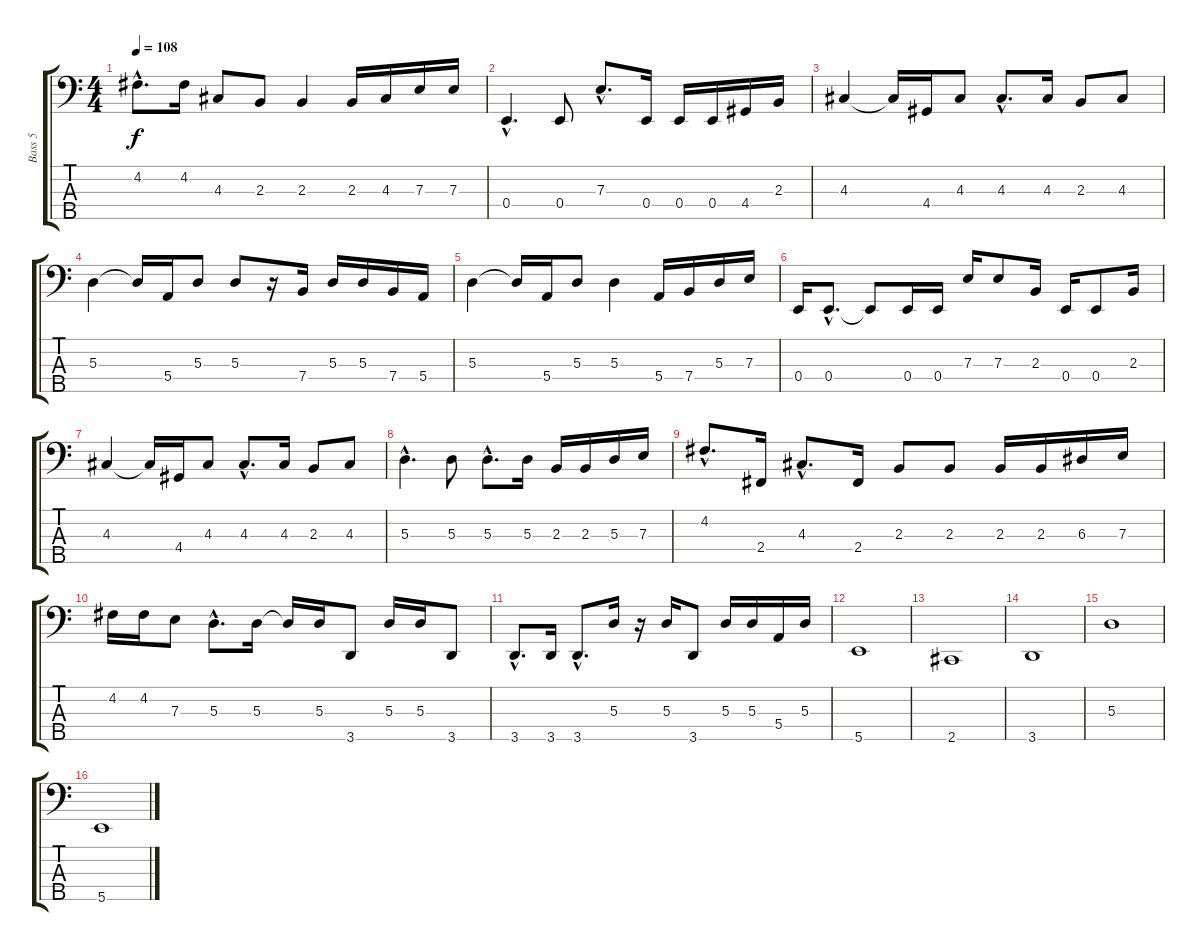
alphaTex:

\track ("Bass 5" "Bass 5") {instrument electricbassfinger}
\staff {score tabs}
\tuning (G2 D2 A1 E1 B0) {hide}
\ts (4 4)
\tempo 108
\clef f4
\ks c
4.2{hac}.8{d dy f} 4.2.16 4.3.8 2.3.8 2.3.4 2.3.16 4.3.16 7.3.16 7.3.16 |
0.4{hac}.4{d} 0.4.8 7.3{hac}.8{d} 0.4.16 0.4.16 0.4.16 4.4.16 2.3.16 |
4.3.4 4.3{t}.16 4.4.16 4.3.8 4.3{hac}.8{d} 4.3.16 2.3.8 4.3.8 |
5.3.4 5.3{t}.16 5.4.16 5.3.8 5.3.8 r.16 7.4.16 5.3.16 5.3.16 7.4.16 5.4.16 |
5.3.4 5.3{t}.16 5.4.16 5.3.8 5.3.4 5.4.16 7.4.16 5.3.16 7.3.16 |
0.4.16 0.4{hac}.8{d} 0.4{t}.8 0.4.16 0.4.16 7.3.16 7.3.8 2.3.16 0.4.16 0.4.8 2.3.16 |
4.3.4 4.3{t}.16 4.4.16 4.3.8 4.3{hac}.8{d} 4.3.16 2.3.8 4.3.8 |
5.3{hac}.4{d} 5.3.8 5.3{hac}.8{d} 5.3.16 2.3.16 2.3.16 5.3.16 7.3.16 |
4.2{hac}.8{d} 2.4.16 4.3{hac}.8{d} 2.4.16 2.3.8 2.3.8 2.3.16 2.3.16 6.3.16 7.3.16 |
4.2.16 4.2.16 7.3.8 5.3{hac}.8{d} 5.3.16 5.3{t}.16 5.3.16 3.5.8 5.3.16 5.3.16 3.5.8 |
3.5{hac}.8{d} 3.5.16 3.5{hac}.8{d} 5.3.16 r.16 5.3.16 3.5.8 5.3.16 5.3.16 5.4.16 5.3.16 |
5.5.1 |
2.5.1 |
3.5.1 |
5.3.1 |
5.5.1
